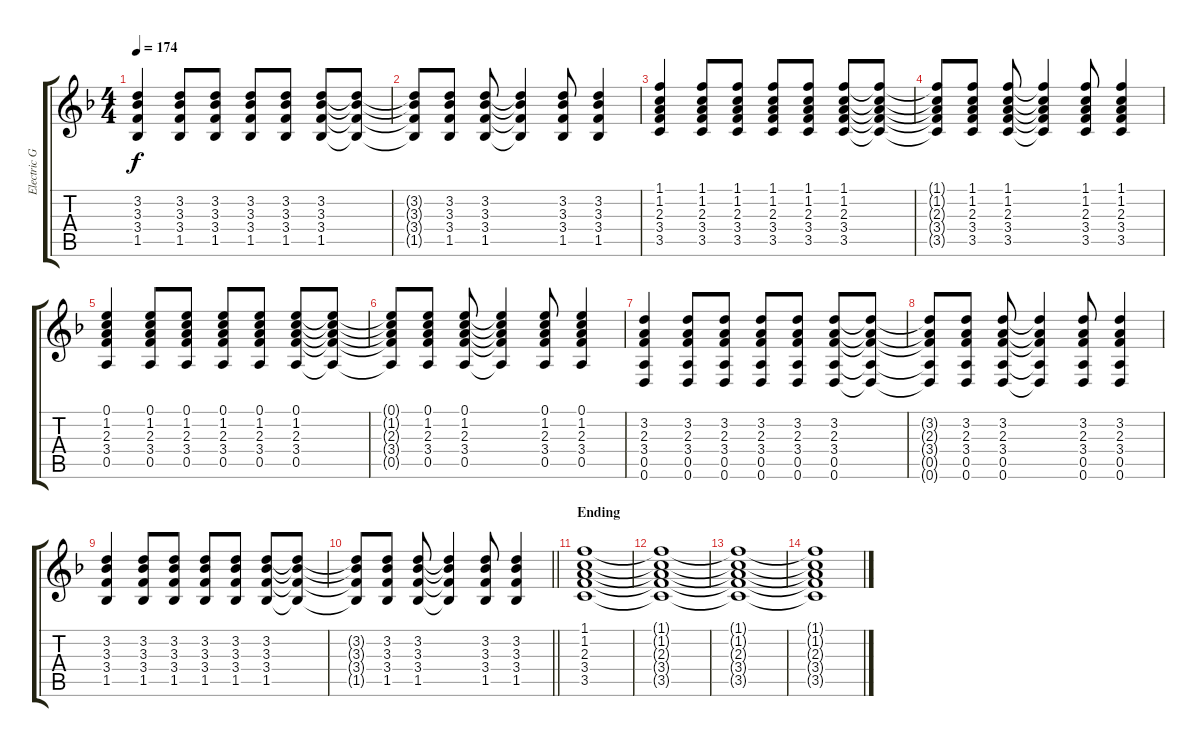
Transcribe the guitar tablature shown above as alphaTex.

\track ("Electric Guitar 1" "Electric G") {instrument distortionguitar}
\staff {score tabs}
\tuning (E4 B3 G3 D3 A2 D2) {hide}
\ts (4 4)
\tempo 174
\clef g2
\ks dminor
(3.2 3.3 3.4 1.5).4{dy f} (3.2 3.3 3.4 1.5).8 (3.2 3.3 3.4 1.5).8 (3.2 3.3 3.4 1.5).8 (3.2 3.3 3.4 1.5).8 (3.2 3.3 3.4 1.5).8 (3.2{t} 3.3{t} 3.4{t} 1.5{t}).8 |
(3.2{t} 3.3{t} 3.4{t} 1.5{t}).8 (3.2 3.3 3.4 1.5).8 (3.2 3.3 3.4 1.5).8 (3.2{t} 3.3{t} 3.4{t} 1.5{t}).4 (3.2 3.3 3.4 1.5).8 (3.2 3.3 3.4 1.5).4 |
(1.1 1.2 2.3 3.4 3.5).4 (1.1 1.2 2.3 3.4 3.5).8 (1.1 1.2 2.3 3.4 3.5).8 (1.1 1.2 2.3 3.4 3.5).8 (1.1 1.2 2.3 3.4 3.5).8 (1.1 1.2 2.3 3.4 3.5).8 (1.1{t} 1.2{t} 2.3{t} 3.4{t} 3.5{t}).8 |
(1.1{t} 1.2{t} 2.3{t} 3.4{t} 3.5{t}).8 (1.1 1.2 2.3 3.4 3.5).8 (1.1 1.2 2.3 3.4 3.5).8 (1.1{t} 1.2{t} 2.3{t} 3.4{t} 3.5{t}).4 (1.1 1.2 2.3 3.4 3.5).8 (1.1 1.2 2.3 3.4 3.5).4 |
(0.1 1.2 2.3 3.4 0.5).4 (0.1 1.2 2.3 3.4 0.5).8 (0.1 1.2 2.3 3.4 0.5).8 (0.1 1.2 2.3 3.4 0.5).8 (0.1 1.2 2.3 3.4 0.5).8 (0.1 1.2 2.3 3.4 0.5).8 (0.1{t} 1.2{t} 2.3{t} 3.4{t} 0.5{t}).8 |
(0.1{t} 1.2{t} 2.3{t} 3.4{t} 0.5{t}).8 (0.1 1.2 2.3 3.4 0.5).8 (0.1 1.2 2.3 3.4 0.5).8 (0.1{t} 1.2{t} 2.3{t} 3.4{t} 0.5{t}).4 (0.1 1.2 2.3 3.4 0.5).8 (0.1 1.2 2.3 3.4 0.5).4 |
(3.2 2.3 3.4 0.5 0.6).4 (3.2 2.3 3.4 0.5 0.6).8 (3.2 2.3 3.4 0.5 0.6).8 (3.2 2.3 3.4 0.5 0.6).8 (3.2 2.3 3.4 0.5 0.6).8 (3.2 2.3 3.4 0.5 0.6).8 (3.2{t} 2.3{t} 3.4{t} 0.5{t} 0.6{t}).8 |
(3.2{t} 2.3{t} 3.4{t} 0.5{t} 0.6{t}).8 (3.2 2.3 3.4 0.5 0.6).8 (3.2 2.3 3.4 0.5 0.6).8 (3.2{t} 2.3{t} 3.4{t} 0.5{t} 0.6{t}).4 (3.2 2.3 3.4 0.5 0.6).8 (3.2 2.3 3.4 0.5 0.6).4 |
(3.2 3.3 3.4 1.5).4 (3.2 3.3 3.4 1.5).8 (3.2 3.3 3.4 1.5).8 (3.2 3.3 3.4 1.5).8 (3.2 3.3 3.4 1.5).8 (3.2 3.3 3.4 1.5).8 (3.2{t} 3.3{t} 3.4{t} 1.5{t}).8 |
\barLineRight lightlight
(3.2{t} 3.3{t} 3.4{t} 1.5{t}).8 (3.2 3.3 3.4 1.5).8 (3.2 3.3 3.4 1.5).8 (3.2{t} 3.3{t} 3.4{t} 1.5{t}).4 (3.2 3.3 3.4 1.5).8 (3.2 3.3 3.4 1.5).4 |
\section ("" "Ending")
(1.1 1.2 2.3 3.4 3.5).1 |
(1.1{t} 1.2{t} 2.3{t} 3.4{t} 3.5{t}).1 |
(1.1{t} 1.2{t} 2.3{t} 3.4{t} 3.5{t}).1{volume 0} |
(1.1{t} 1.2{t} 2.3{t} 3.4{t} 3.5{t}).1
